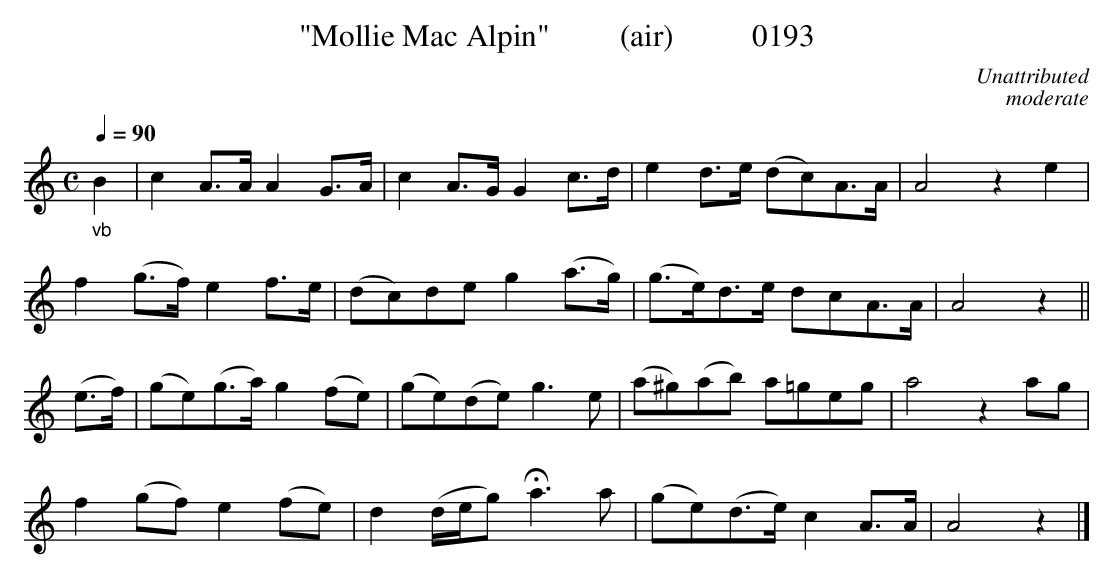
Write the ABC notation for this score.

X:1
T:"Mollie Mac Alpin"         (air)          0193
C:Unattributed
C:moderate
Q:1/4=90
M:C
L:1/8
K:C
"_vb"B2|c2A3/2A/2 A2G3/2A/2|c2A3/2G/2 G2c3/2d/2|e2d3/2e/2 (dc)A3/2A/2|A4z2e2|
f2(g3/2f/2) e2f3/2e/2|(dc)de g2(a3/2g/2)|(g3/2e/2)d3/2e/2 dcA3/2A/2|A4z2||
(e3/2f/2)|(ge)(g3/2a/2) g2(fe)|(ge)(de) g3e|(a^g)(ab) a=geg|a4z2ag|
f2(gf) e2(fe)|d2(d/2e/2g) Ha3a|(ge)(d3/2e/2) c2A3/2A/2|A4z2|]
